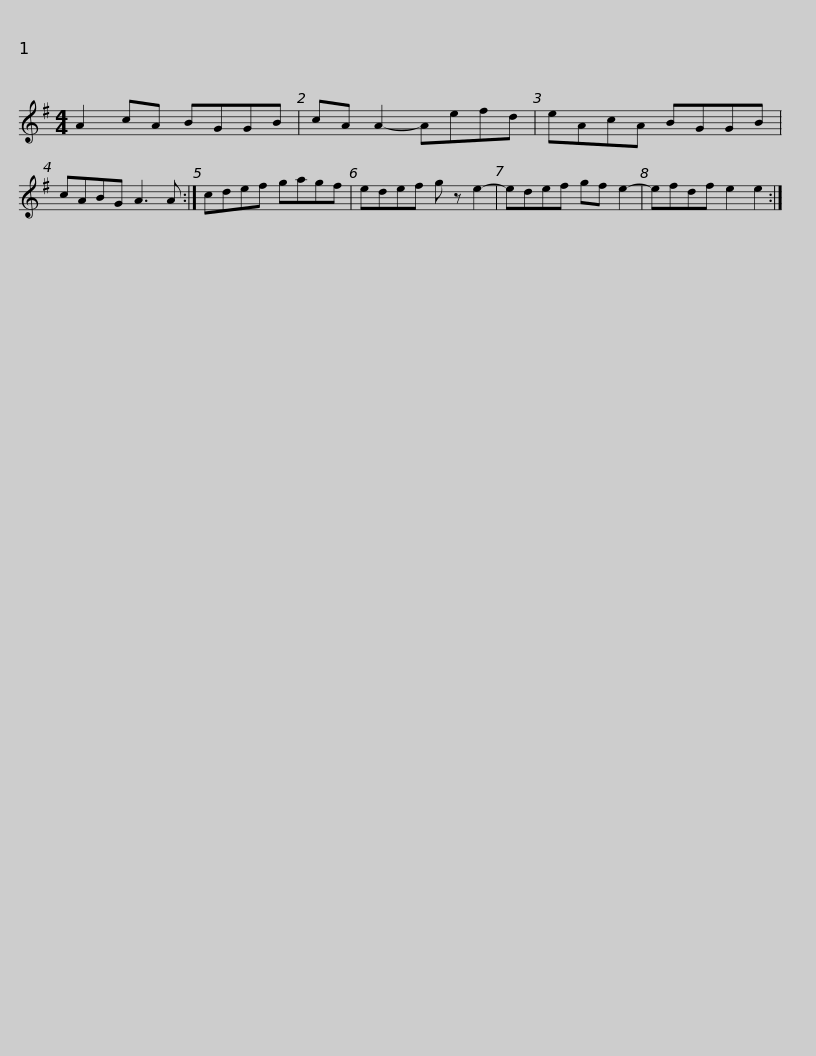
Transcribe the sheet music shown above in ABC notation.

X:1
L:1/8
M:4/4
I:linebreak $
K:G
V:1 treble
V:1
 A2 cA BGGB | cA A2- Aefd | eAcA BGGB | cABG A3 A :| cdef gagf |$ %5
 edef g z e2- | edef gf e2- | efdf e2 e2 :| %8
